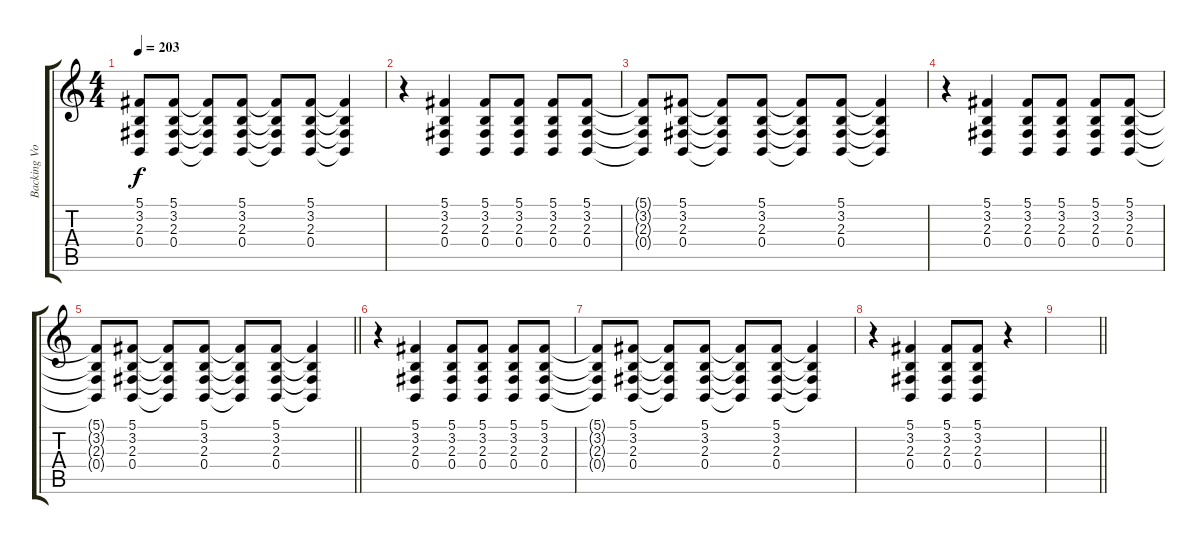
\track ("Backing Vocals" "Backing Vo") {instrument lead6voice}
\staff {score tabs}
\tuning (Db4 Ab3 E3 B2 Gb2 B1) {hide}
\ts (4 4)
\tempo 203
\clef g2
\ks c
(5.1{t} 3.2{t} 2.3{t} 0.4{t}).8{dy f} (5.1 3.2 2.3 0.4).8 (5.1{t} 3.2{t} 2.3{t} 0.4{t}).8 (5.1 3.2 2.3 0.4).8 (5.1{t} 3.2{t} 2.3{t} 0.4{t}).8 (5.1 3.2 2.3 0.4).8 (5.1{t} 3.2{t} 2.3{t} 0.4{t}).4 |
r.4 (5.1 3.2 2.3 0.4).4 (5.1 3.2 2.3 0.4).8 (5.1 3.2 2.3 0.4).8 (5.1 3.2 2.3 0.4).8 (5.1 3.2 2.3 0.4).8 |
(5.1{t} 3.2{t} 2.3{t} 0.4{t}).8 (5.1 3.2 2.3 0.4).8 (5.1{t} 3.2{t} 2.3{t} 0.4{t}).8 (5.1 3.2 2.3 0.4).8 (5.1{t} 3.2{t} 2.3{t} 0.4{t}).8 (5.1 3.2 2.3 0.4).8 (5.1{t} 3.2{t} 2.3{t} 0.4{t}).4 |
r.4 (5.1 3.2 2.3 0.4).4 (5.1 3.2 2.3 0.4).8 (5.1 3.2 2.3 0.4).8 (5.1 3.2 2.3 0.4).8 (5.1 3.2 2.3 0.4).8 |
\barLineRight lightlight
(5.1{t} 3.2{t} 2.3{t} 0.4{t}).8 (5.1 3.2 2.3 0.4).8 (5.1{t} 3.2{t} 2.3{t} 0.4{t}).8 (5.1 3.2 2.3 0.4).8 (5.1{t} 3.2{t} 2.3{t} 0.4{t}).8 (5.1 3.2 2.3 0.4).8 (5.1{t} 3.2{t} 2.3{t} 0.4{t}).4 |
\section ("" "")
r.4 (5.1 3.2 2.3 0.4).4 (5.1 3.2 2.3 0.4).8 (5.1 3.2 2.3 0.4).8 (5.1 3.2 2.3 0.4).8 (5.1 3.2 2.3 0.4).8 |
(5.1{t} 3.2{t} 2.3{t} 0.4{t}).8 (5.1 3.2 2.3 0.4).8 (5.1{t} 3.2{t} 2.3{t} 0.4{t}).8 (5.1 3.2 2.3 0.4).8 (5.1{t} 3.2{t} 2.3{t} 0.4{t}).8 (5.1 3.2 2.3 0.4).8 (5.1{t} 3.2{t} 2.3{t} 0.4{t}).4 |
r.4 (5.1 3.2 2.3 0.4).4 (5.1 3.2 2.3 0.4).8 (5.1 3.2 2.3 0.4).8 r.4 |
\barLineRight lightlight
